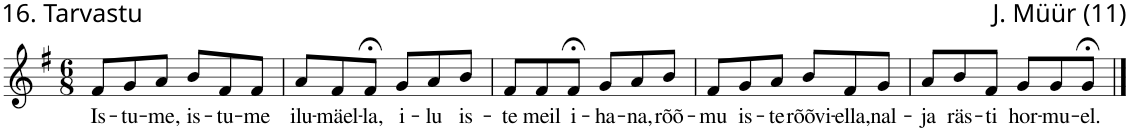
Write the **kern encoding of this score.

**kern	**text
*part1	*part1
*staff1	*staff1
*I"Voice	*
*clefG2	*
*k[f#]	*
*M6/8	*
=1	=1
!	!LO:LY:b
8f#/L	-Is-
!	!LO:LY:b
8g/	-tu-
!	!LO:LY:b
8a/J	-me,
!	!LO:LY:b
8b/L	is-
!	!LO:LY:b
8f#/	-tu-
!	!LO:LY:b
8f#/J	-me
=2	=2
!	!LO:LY:b
8a/L	ilu-
!	!LO:LY:b
8f#/	-mäel-
!	!LO:LY:b
8f#;</J	-la,
!	!LO:LY:b
8g/L	i-
!	!LO:LY:b
8a/	-lu
!	!LO:LY:b
8b/J	is-
=3	=3
!	!LO:LY:b
8f#/L	-te
!	!LO:LY:b
8f#/	meil
!	!LO:LY:b
8f#;</J	i-
!	!LO:LY:b
8g/L	-ha-
!	!LO:LY:b
8a/	-na,
!	!LO:LY:b
8b/J	rõõ-
=4	=4
!	!LO:LY:b
8f#/L	-mu
!	!LO:LY:b
8g/	is-
!	!LO:LY:b
8a/J	-te
!	!LO:LY:b
8b/L	rõõvi-
!	!LO:LY:b
8f#/	-ella,
!	!LO:LY:b
8g/J	nal-
=5	=5
!	!LO:LY:b
8a/L	-ja
!	!LO:LY:b
8b/	räs-
!	!LO:LY:b
8f#/J	-ti
!	!LO:LY:b
8g/L	hor-
!	!LO:LY:b
8g/	-mu-
!	!LO:LY:b
8g;</J	-el.
==	==
*-	*-
